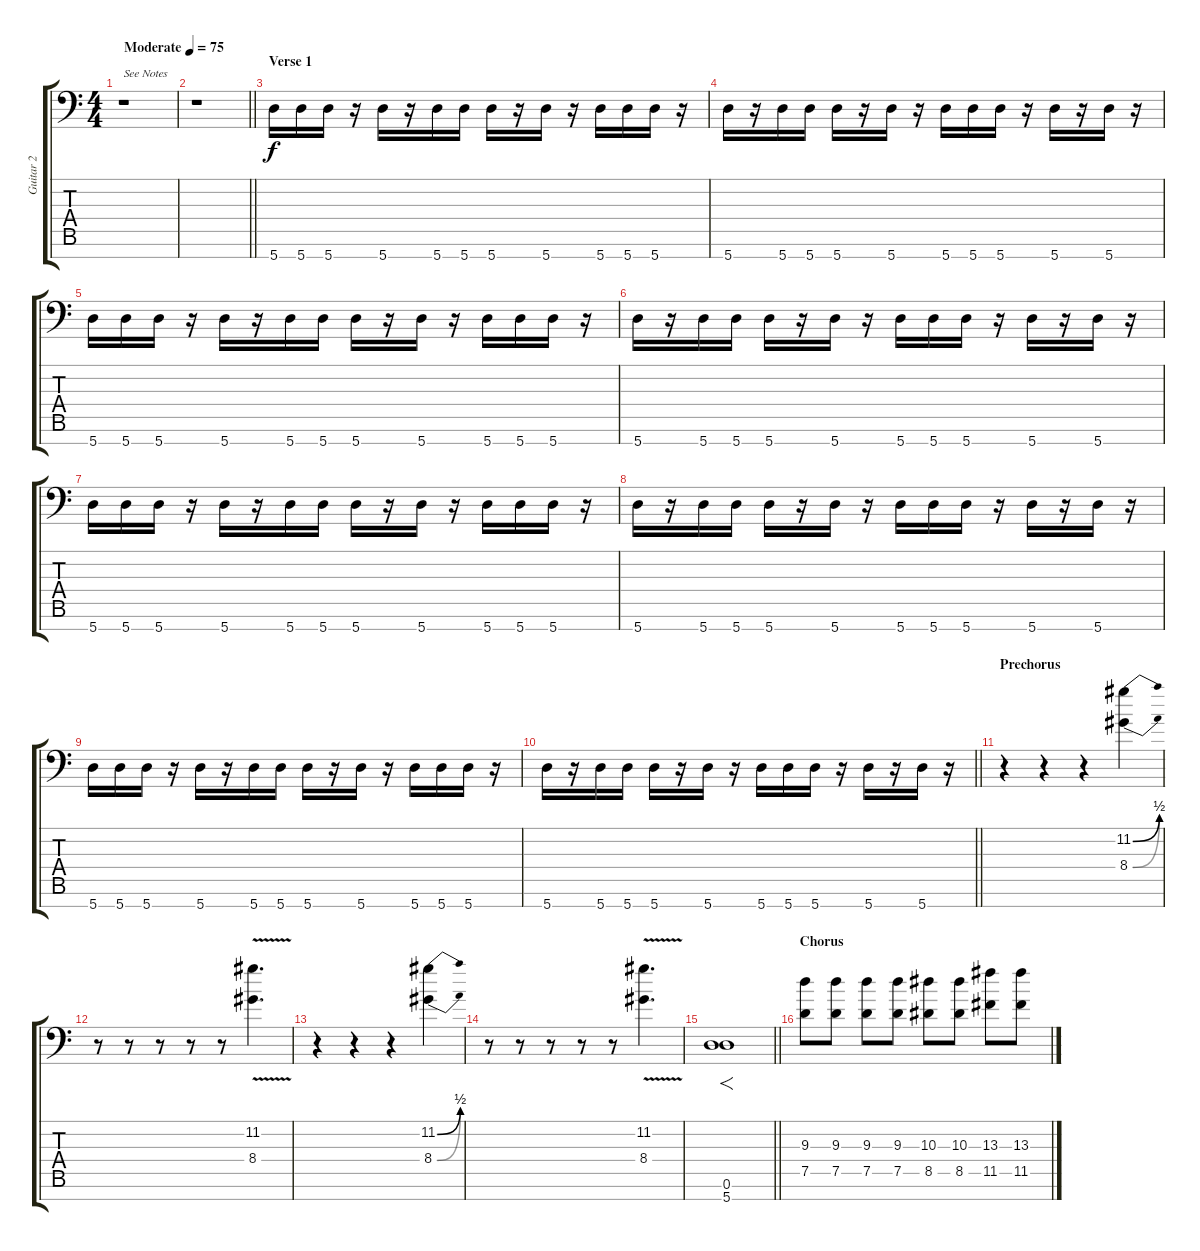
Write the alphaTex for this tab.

\track ("Guitar 2" "Guitar 2") {instrument distortionguitar}
\staff {score tabs}
\tuning (D4 A3 F3 C3 G2 D2 A1) {hide}
\ts (4 4)
\tempo (75 "Moderate")
\clef f4
\ks c
r.1{txt "See Notes" dy f instrument distortionguitar} |
\barLineRight lightlight
r.1 |
\section ("" "Verse 1")
5.7.16 5.7.16 5.7.16 r.16 5.7.16 r.16 5.7.16 5.7.16 5.7.16 r.16 5.7.16 r.16 5.7.16 5.7.16 5.7.16 r.16 |
5.7.16 r.16 5.7.16 5.7.16 5.7.16 r.16 5.7.16 r.16 5.7.16 5.7.16 5.7.16 r.16 5.7.16 r.16 5.7.16 r.16 |
5.7.16 5.7.16 5.7.16 r.16 5.7.16 r.16 5.7.16 5.7.16 5.7.16 r.16 5.7.16 r.16 5.7.16 5.7.16 5.7.16 r.16 |
5.7.16 r.16 5.7.16 5.7.16 5.7.16 r.16 5.7.16 r.16 5.7.16 5.7.16 5.7.16 r.16 5.7.16 r.16 5.7.16 r.16 |
5.7.16 5.7.16 5.7.16 r.16 5.7.16 r.16 5.7.16 5.7.16 5.7.16 r.16 5.7.16 r.16 5.7.16 5.7.16 5.7.16 r.16 |
5.7.16 r.16 5.7.16 5.7.16 5.7.16 r.16 5.7.16 r.16 5.7.16 5.7.16 5.7.16 r.16 5.7.16 r.16 5.7.16 r.16 |
5.7.16 5.7.16 5.7.16 r.16 5.7.16 r.16 5.7.16 5.7.16 5.7.16 r.16 5.7.16 r.16 5.7.16 5.7.16 5.7.16 r.16 |
\barLineRight lightlight
5.7.16 r.16 5.7.16 5.7.16 5.7.16 r.16 5.7.16 r.16 5.7.16 5.7.16 5.7.16 r.16 5.7.16 r.16 5.7.16 r.16 |
\section ("" "Prechorus")
r.4 r.4 r.4 (11.2{be (bend 0 0 60 2)} 8.4{be (bend 0 0 60 2)}).4 |
r.8 r.8 r.8 r.8 r.8 (11.2{v} 8.4{v}).4{d} |
r.4 r.4 r.4 (11.2{be (bend 0 0 60 2)} 8.4{be (bend 0 0 60 2)}).4 |
r.8 r.8 r.8 r.8 r.8 (11.2{v} 8.4{v}).4{d} |
\barLineRight lightlight
(0.6 5.7).1{f} |
\section ("" "Chorus")
(9.3 7.5).8 (9.3 7.5).8 (9.3 7.5).8 (9.3 7.5).8 (10.3 8.5).8 (10.3 8.5).8 (13.3 11.5).8 (13.3 11.5).8
